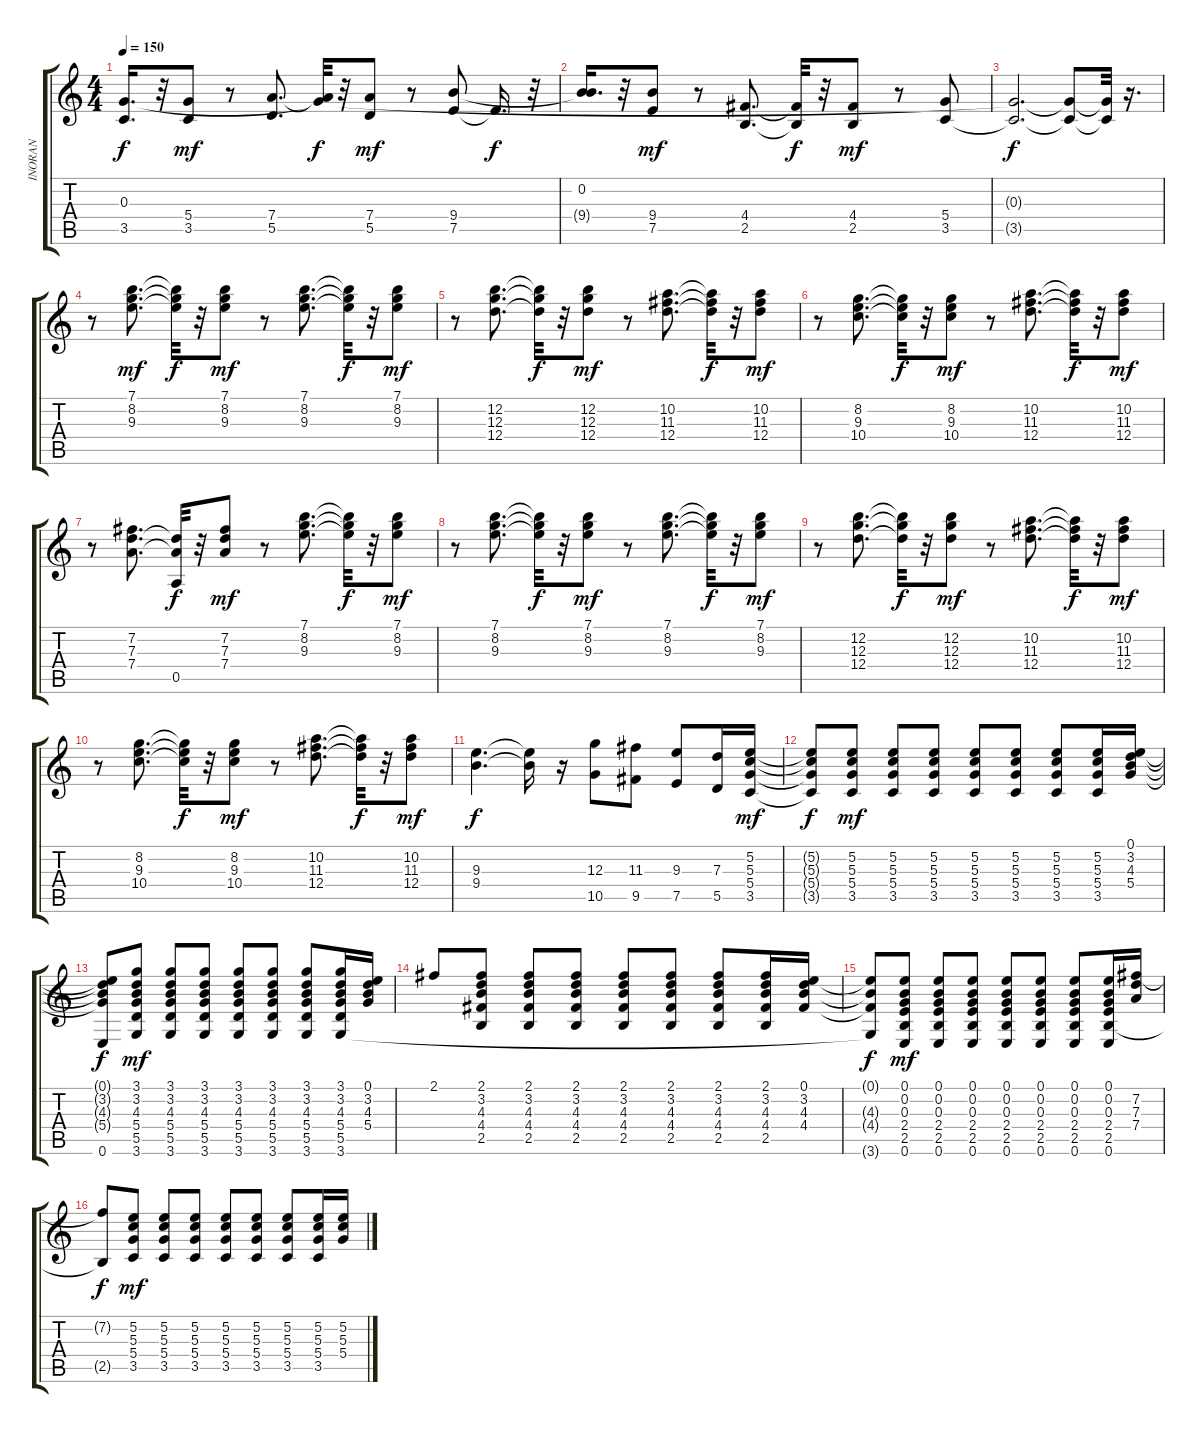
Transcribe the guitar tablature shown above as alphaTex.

\track ("INORAN" "INORAN") {instrument distortionguitar}
\staff {score tabs}
\tuning (E4 B3 G3 D3 A2 E2) {hide}
\ts (4 4)
\tempo 150
\clef g2
\ks c
(0.3{t} 3.5{t}).16{d dy f} r.32 (5.4 3.5).8{dy mf} r.8 (7.4 5.5).8{d} (0.3{t} 7.4{t}).32{dy f} r.32 (7.4 5.5).8{dy mf} r.8 (9.4 7.5).8 7.5{t}.16{d dy f} r.32 |
(0.2{t} 9.4{t}).16{d} r.32 (9.4 7.5).8{dy mf} r.8 (4.4 2.5).8{d} (4.4{t} 2.5{t}).32{dy f} r.32 (4.4 2.5).8{dy mf} r.8 (5.4 3.5).8 |
(0.3{t} 3.5{t}).2{d dy f} (0.3{t} 3.5{t}).8 (0.3{t} 3.5{t}).32 r.16{d} |
r.8 (7.1 8.2 9.3).8{d dy mf} (7.1{t} 8.2{t} 9.3{t}).32{dy f} r.32 (7.1 8.2 9.3).8{dy mf} r.8 (7.1 8.2 9.3).8{d} (7.1{t} 8.2{t} 9.3{t}).32{dy f} r.32 (7.1 8.2 9.3).8{dy mf} |
r.8 (12.2 12.3 12.4).8{d} (12.2{t} 12.3{t} 12.4{t}).32{dy f} r.32 (12.2 12.3 12.4).8{dy mf} r.8 (10.2 11.3 12.4).8{d} (10.2{t} 11.3{t} 12.4{t}).32{dy f} r.32 (10.2 11.3 12.4).8{dy mf} |
r.8 (8.2 9.3 10.4).8{d} (8.2{t} 9.3{t} 10.4{t}).32{dy f} r.32 (8.2 9.3 10.4).8{dy mf} r.8 (10.2 11.3 12.4).8{d} (10.2{t} 11.3{t} 12.4{t}).32{dy f} r.32 (10.2 11.3 12.4).8{dy mf} |
r.8 (7.2 7.3 7.4).8{d} (7.3{t} 7.4{t} 0.5).32{dy f} r.32 (7.2 7.3 7.4).8{dy mf} r.8 (7.1 8.2 9.3).8{d} (7.1{t} 8.2{t} 9.3{t}).32{dy f} r.32 (7.1 8.2 9.3).8{dy mf} |
r.8 (7.1 8.2 9.3).8{d} (7.1{t} 8.2{t} 9.3{t}).32{dy f} r.32 (7.1 8.2 9.3).8{dy mf} r.8 (7.1 8.2 9.3).8{d} (7.1{t} 8.2{t} 9.3{t}).32{dy f} r.32 (7.1 8.2 9.3).8{dy mf} |
r.8 (12.2 12.3 12.4).8{d} (12.2{t} 12.3{t} 12.4{t}).32{dy f} r.32 (12.2 12.3 12.4).8{dy mf} r.8 (10.2 11.3 12.4).8{d} (10.2{t} 11.3{t} 12.4{t}).32{dy f} r.32 (10.2 11.3 12.4).8{dy mf} |
r.8 (8.2 9.3 10.4).8{d} (8.2{t} 9.3{t} 10.4{t}).32{dy f} r.32 (8.2 9.3 10.4).8{dy mf} r.8 (10.2 11.3 12.4).8{d} (10.2{t} 11.3{t} 12.4{t}).32{dy f} r.32 (10.2 11.3 12.4).8{dy mf} |
(9.3 9.4).4{d dy f} (9.3{t} 9.4{t}).16 r.16 (12.3 10.5).8 (11.3 9.5).8 (9.3 7.5).8 (7.3 5.5).16 (5.2 5.3 5.4 3.5).16{dy mf} |
(5.2{t} 5.3{t} 5.4{t} 3.5{t}).8{dy f} (5.2 5.3 5.4 3.5).8{dy mf} (5.2 5.3 5.4 3.5).8 (5.2 5.3 5.4 3.5).8 (5.2 5.3 5.4 3.5).8 (5.2 5.3 5.4 3.5).8 (5.2 5.3 5.4 3.5).8 (5.2 5.3 5.4 3.5).16 (0.1 3.2 4.3 5.4).16 |
(0.1{t} 3.2{t} 4.3{t} 5.4{t} 0.6).8{dy f} (3.1 3.2 4.3 5.4 5.5 3.6).8{dy mf} (3.1 3.2 4.3 5.4 5.5 3.6).8 (3.1 3.2 4.3 5.4 5.5 3.6).8 (3.1 3.2 4.3 5.4 5.5 3.6).8 (3.1 3.2 4.3 5.4 5.5 3.6).8 (3.1 3.2 4.3 5.4 5.5 3.6).8 (3.1 3.2 4.3 5.4 5.5 3.6).16 (0.1 3.2 4.3 5.4).16 |
2.1.8 (2.1 3.2 4.3 4.4 2.5).8 (2.1 3.2 4.3 4.4 2.5).8 (2.1 3.2 4.3 4.4 2.5).8 (2.1 3.2 4.3 4.4 2.5).8 (2.1 3.2 4.3 4.4 2.5).8 (2.1 3.2 4.3 4.4 2.5).8 (2.1 3.2 4.3 4.4 2.5).16 (0.1 3.2 4.3 4.4).16 |
(0.1{t} 4.3{t} 4.4{t} 3.6{t}).8{dy f} (0.1 0.2 0.3 2.4 2.5 0.6).8{dy mf} (0.1 0.2 0.3 2.4 2.5 0.6).8 (0.1 0.2 0.3 2.4 2.5 0.6).8 (0.1 0.2 0.3 2.4 2.5 0.6).8 (0.1 0.2 0.3 2.4 2.5 0.6).8 (0.1 0.2 0.3 2.4 2.5 0.6).8 (0.1 0.2 0.3 2.4 2.5 0.6).16 (7.2 7.3 7.4).16 |
(7.2{t} 2.5{t}).8{dy f} (5.2 5.3 5.4 3.5).8{dy mf} (5.2 5.3 5.4 3.5).8 (5.2 5.3 5.4 3.5).8 (5.2 5.3 5.4 3.5).8 (5.2 5.3 5.4 3.5).8 (5.2 5.3 5.4 3.5).8 (5.2 5.3 5.4 3.5).16 (5.2 5.3 5.4).16
